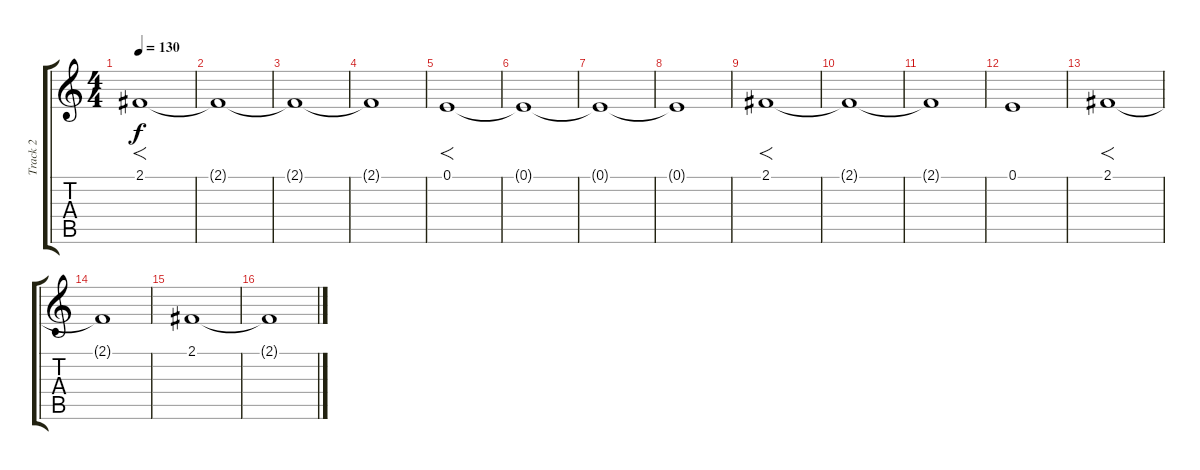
\track ("Track 2" "Track 2") {instrument fx7echoes}
\staff {score tabs}
\tuning (E4 B3 G3 D3 A2 E2) {hide}
\ts (4 4)
\tempo 130
\clef g2
\ks c
2.1.1{f dy f} |
2.1{t}.1 |
2.1{t}.1 |
2.1{t}.1 |
0.1.1{f} |
0.1{t}.1 |
0.1{t}.1 |
0.1{t}.1 |
2.1.1{f} |
2.1{t}.1 |
2.1{t}.1 |
0.1.1 |
2.1.1{f} |
2.1{t}.1 |
2.1.1 |
2.1{t}.1
